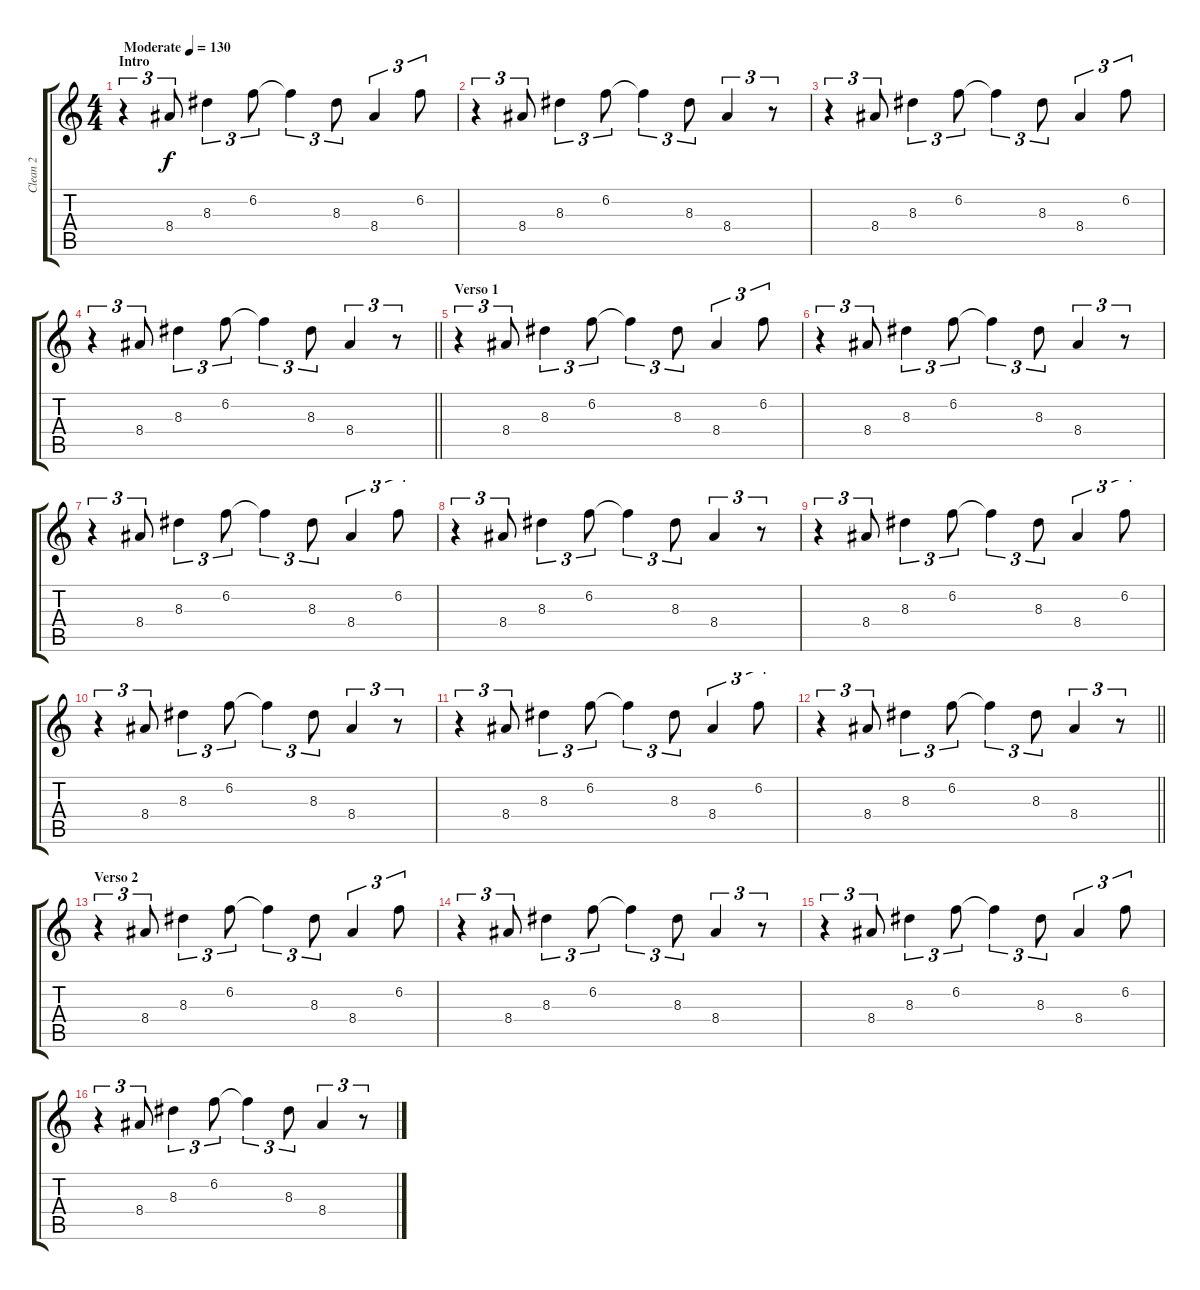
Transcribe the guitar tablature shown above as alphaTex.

\track ("Clean 2" "Clean 2") {instrument electricguitarjazz}
\staff {score tabs}
\tuning (E4 B3 G3 D3 A2 E2) {hide}
\ts (4 4)
\section ("" "Intro")
\tempo (130 "Moderate")
\clef g2
\ks c
r.4{tu (3 2) dy f instrument electricguitarjazz} 8.4.8{tu (3 2)} 8.3.4{tu (3 2)} 6.2.8{tu (3 2)} 6.2{t}.4{tu (3 2)} 8.3.8{tu (3 2)} 8.4.4{tu (3 2)} 6.2.8{tu (3 2)} |
r.4{tu (3 2)} 8.4.8{tu (3 2)} 8.3.4{tu (3 2)} 6.2.8{tu (3 2)} 6.2{t}.4{tu (3 2)} 8.3.8{tu (3 2)} 8.4.4{tu (3 2)} r.8{tu (3 2)} |
r.4{tu (3 2)} 8.4.8{tu (3 2)} 8.3.4{tu (3 2)} 6.2.8{tu (3 2)} 6.2{t}.4{tu (3 2)} 8.3.8{tu (3 2)} 8.4.4{tu (3 2)} 6.2.8{tu (3 2)} |
\barLineRight lightlight
r.4{tu (3 2)} 8.4.8{tu (3 2)} 8.3.4{tu (3 2)} 6.2.8{tu (3 2)} 6.2{t}.4{tu (3 2)} 8.3.8{tu (3 2)} 8.4.4{tu (3 2)} r.8{tu (3 2)} |
\section ("" "Verso 1")
r.4{tu (3 2)} 8.4.8{tu (3 2)} 8.3.4{tu (3 2)} 6.2.8{tu (3 2)} 6.2{t}.4{tu (3 2)} 8.3.8{tu (3 2)} 8.4.4{tu (3 2)} 6.2.8{tu (3 2)} |
r.4{tu (3 2)} 8.4.8{tu (3 2)} 8.3.4{tu (3 2)} 6.2.8{tu (3 2)} 6.2{t}.4{tu (3 2)} 8.3.8{tu (3 2)} 8.4.4{tu (3 2)} r.8{tu (3 2)} |
r.4{tu (3 2)} 8.4.8{tu (3 2)} 8.3.4{tu (3 2)} 6.2.8{tu (3 2)} 6.2{t}.4{tu (3 2)} 8.3.8{tu (3 2)} 8.4.4{tu (3 2)} 6.2.8{tu (3 2)} |
r.4{tu (3 2)} 8.4.8{tu (3 2)} 8.3.4{tu (3 2)} 6.2.8{tu (3 2)} 6.2{t}.4{tu (3 2)} 8.3.8{tu (3 2)} 8.4.4{tu (3 2)} r.8{tu (3 2)} |
r.4{tu (3 2)} 8.4.8{tu (3 2)} 8.3.4{tu (3 2)} 6.2.8{tu (3 2)} 6.2{t}.4{tu (3 2)} 8.3.8{tu (3 2)} 8.4.4{tu (3 2)} 6.2.8{tu (3 2)} |
r.4{tu (3 2)} 8.4.8{tu (3 2)} 8.3.4{tu (3 2)} 6.2.8{tu (3 2)} 6.2{t}.4{tu (3 2)} 8.3.8{tu (3 2)} 8.4.4{tu (3 2)} r.8{tu (3 2)} |
r.4{tu (3 2)} 8.4.8{tu (3 2)} 8.3.4{tu (3 2)} 6.2.8{tu (3 2)} 6.2{t}.4{tu (3 2)} 8.3.8{tu (3 2)} 8.4.4{tu (3 2)} 6.2.8{tu (3 2)} |
\barLineRight lightlight
r.4{tu (3 2)} 8.4.8{tu (3 2)} 8.3.4{tu (3 2)} 6.2.8{tu (3 2)} 6.2{t}.4{tu (3 2)} 8.3.8{tu (3 2)} 8.4.4{tu (3 2)} r.8{tu (3 2)} |
\section ("" "Verso 2")
r.4{tu (3 2)} 8.4.8{tu (3 2)} 8.3.4{tu (3 2)} 6.2.8{tu (3 2)} 6.2{t}.4{tu (3 2)} 8.3.8{tu (3 2)} 8.4.4{tu (3 2)} 6.2.8{tu (3 2)} |
r.4{tu (3 2)} 8.4.8{tu (3 2)} 8.3.4{tu (3 2)} 6.2.8{tu (3 2)} 6.2{t}.4{tu (3 2)} 8.3.8{tu (3 2)} 8.4.4{tu (3 2)} r.8{tu (3 2)} |
r.4{tu (3 2)} 8.4.8{tu (3 2)} 8.3.4{tu (3 2)} 6.2.8{tu (3 2)} 6.2{t}.4{tu (3 2)} 8.3.8{tu (3 2)} 8.4.4{tu (3 2)} 6.2.8{tu (3 2)} |
r.4{tu (3 2)} 8.4.8{tu (3 2)} 8.3.4{tu (3 2)} 6.2.8{tu (3 2)} 6.2{t}.4{tu (3 2)} 8.3.8{tu (3 2)} 8.4.4{tu (3 2)} r.8{tu (3 2)}
